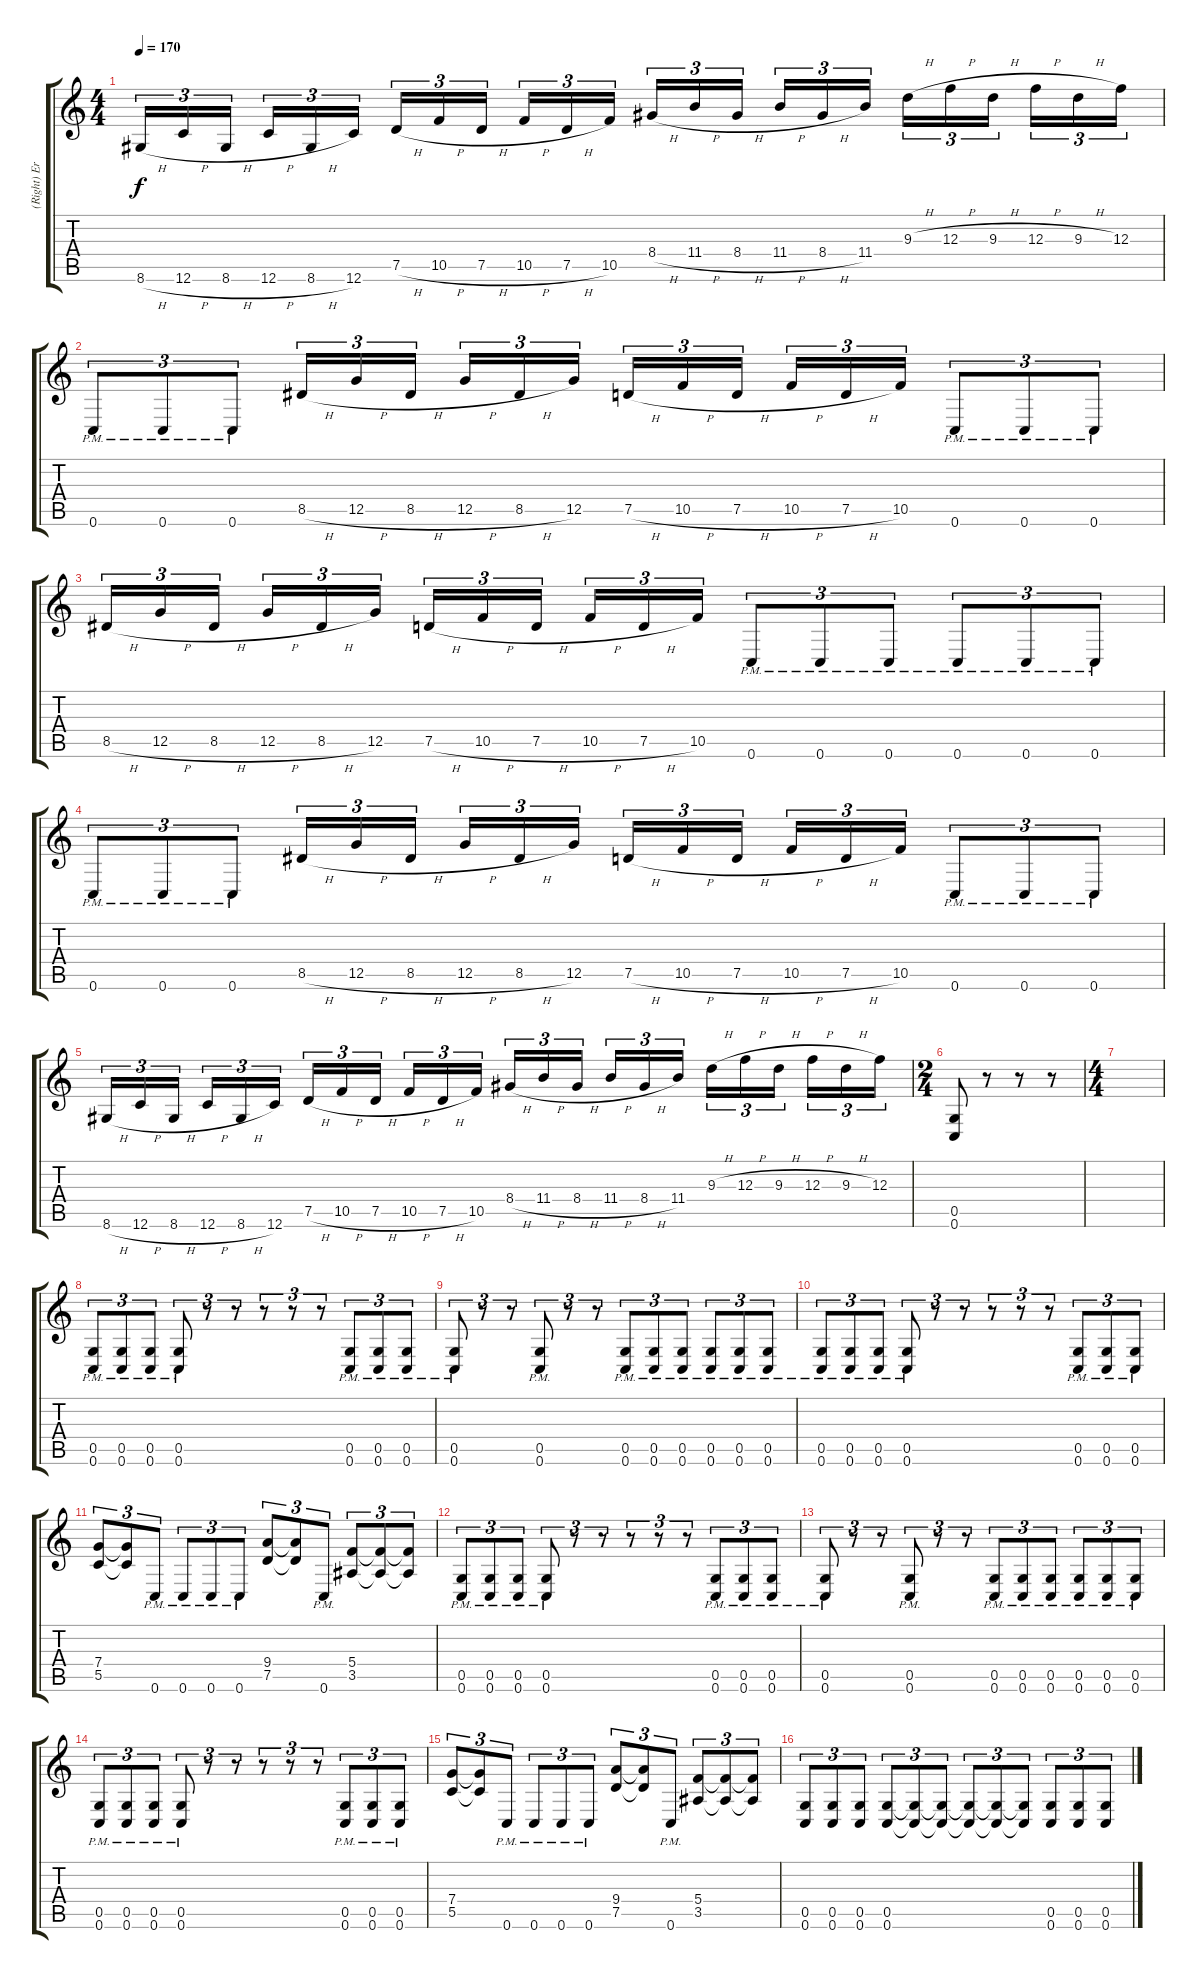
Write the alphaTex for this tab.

\track ("(Right) Ernie" "(Right) Er") {instrument distortionguitar}
\staff {score tabs}
\tuning (D4 A3 F3 C3 G2 C2) {hide}
\ts (4 4)
\tempo 170
\clef g2
\ks c
8.6{h}.16{tu (3 2) dy f} 12.6{h}.16{tu (3 2)} 8.6{h}.16{tu (3 2) beam splitsecondary} 12.6{h}.16{tu (3 2)} 8.6{h}.16{tu (3 2)} 12.6.16{tu (3 2)} 7.5{h}.16{tu (3 2)} 10.5{h}.16{tu (3 2)} 7.5{h}.16{tu (3 2) beam splitsecondary} 10.5{h}.16{tu (3 2)} 7.5{h}.16{tu (3 2)} 10.5.16{tu (3 2)} 8.4{h}.16{tu (3 2)} 11.4{h}.16{tu (3 2)} 8.4{h}.16{tu (3 2) beam splitsecondary} 11.4{h}.16{tu (3 2)} 8.4{h}.16{tu (3 2)} 11.4.16{tu (3 2)} 9.3{h}.16{tu (3 2)} 12.3{h}.16{tu (3 2)} 9.3{h}.16{tu (3 2) beam splitsecondary} 12.3{h}.16{tu (3 2)} 9.3{h}.16{tu (3 2)} 12.3.16{tu (3 2)} |
0.6{pm}.8{tu (3 2)} 0.6{pm}.8{tu (3 2)} 0.6{pm}.8{tu (3 2)} 8.5{h}.16{tu (3 2)} 12.5{h}.16{tu (3 2)} 8.5{h}.16{tu (3 2) beam splitsecondary} 12.5{h}.16{tu (3 2)} 8.5{h}.16{tu (3 2)} 12.5.16{tu (3 2)} 7.5{h}.16{tu (3 2)} 10.5{h}.16{tu (3 2)} 7.5{h}.16{tu (3 2) beam splitsecondary} 10.5{h}.16{tu (3 2)} 7.5{h}.16{tu (3 2)} 10.5.16{tu (3 2)} 0.6{pm}.8{tu (3 2)} 0.6{pm}.8{tu (3 2)} 0.6{pm}.8{tu (3 2)} |
8.5{h}.16{tu (3 2)} 12.5{h}.16{tu (3 2)} 8.5{h}.16{tu (3 2) beam splitsecondary} 12.5{h}.16{tu (3 2)} 8.5{h}.16{tu (3 2)} 12.5.16{tu (3 2)} 7.5{h}.16{tu (3 2)} 10.5{h}.16{tu (3 2)} 7.5{h}.16{tu (3 2) beam splitsecondary} 10.5{h}.16{tu (3 2)} 7.5{h}.16{tu (3 2)} 10.5.16{tu (3 2)} 0.6{pm}.8{tu (3 2)} 0.6{pm}.8{tu (3 2)} 0.6{pm}.8{tu (3 2)} 0.6{pm}.8{tu (3 2)} 0.6{pm}.8{tu (3 2)} 0.6{pm}.8{tu (3 2)} |
0.6{pm}.8{tu (3 2)} 0.6{pm}.8{tu (3 2)} 0.6{pm}.8{tu (3 2)} 8.5{h}.16{tu (3 2)} 12.5{h}.16{tu (3 2)} 8.5{h}.16{tu (3 2) beam splitsecondary} 12.5{h}.16{tu (3 2)} 8.5{h}.16{tu (3 2)} 12.5.16{tu (3 2)} 7.5{h}.16{tu (3 2)} 10.5{h}.16{tu (3 2)} 7.5{h}.16{tu (3 2) beam splitsecondary} 10.5{h}.16{tu (3 2)} 7.5{h}.16{tu (3 2)} 10.5.16{tu (3 2)} 0.6{pm}.8{tu (3 2)} 0.6{pm}.8{tu (3 2)} 0.6{pm}.8{tu (3 2)} |
8.6{h}.16{tu (3 2)} 12.6{h}.16{tu (3 2)} 8.6{h}.16{tu (3 2) beam splitsecondary} 12.6{h}.16{tu (3 2)} 8.6{h}.16{tu (3 2)} 12.6.16{tu (3 2)} 7.5{h}.16{tu (3 2)} 10.5{h}.16{tu (3 2)} 7.5{h}.16{tu (3 2) beam splitsecondary} 10.5{h}.16{tu (3 2)} 7.5{h}.16{tu (3 2)} 10.5.16{tu (3 2)} 8.4{h}.16{tu (3 2)} 11.4{h}.16{tu (3 2)} 8.4{h}.16{tu (3 2) beam splitsecondary} 11.4{h}.16{tu (3 2)} 8.4{h}.16{tu (3 2)} 11.4.16{tu (3 2)} 9.3{h}.16{tu (3 2)} 12.3{h}.16{tu (3 2)} 9.3{h}.16{tu (3 2) beam splitsecondary} 12.3{h}.16{tu (3 2)} 9.3{h}.16{tu (3 2)} 12.3.16{tu (3 2)} |
\ts (2 4)
(0.5 0.6).8 r.8 r.8 r.8 |
\ts (4 4)
|
(0.5{pm} 0.6{pm}).8{tu (3 2)} (0.5{pm} 0.6{pm}).8{tu (3 2)} (0.5{pm} 0.6{pm}).8{tu (3 2)} (0.5{pm} 0.6{pm}).8{tu (3 2)} r.8{tu (3 2)} r.8{tu (3 2)} r.8{tu (3 2)} r.8{tu (3 2)} r.8{tu (3 2)} (0.5{pm} 0.6{pm}).8{tu (3 2)} (0.5{pm} 0.6{pm}).8{tu (3 2)} (0.5{pm} 0.6{pm}).8{tu (3 2)} |
(0.5{pm} 0.6{pm}).8{tu (3 2)} r.8{tu (3 2)} r.8{tu (3 2)} (0.5{pm} 0.6{pm}).8{tu (3 2)} r.8{tu (3 2)} r.8{tu (3 2)} (0.5{pm} 0.6{pm}).8{tu (3 2)} (0.5{pm} 0.6{pm}).8{tu (3 2)} (0.5{pm} 0.6{pm}).8{tu (3 2)} (0.5{pm} 0.6{pm}).8{tu (3 2)} (0.5{pm} 0.6{pm}).8{tu (3 2)} (0.5{pm} 0.6{pm}).8{tu (3 2)} |
(0.5{pm} 0.6{pm}).8{tu (3 2)} (0.5{pm} 0.6{pm}).8{tu (3 2)} (0.5{pm} 0.6{pm}).8{tu (3 2)} (0.5{pm} 0.6{pm}).8{tu (3 2)} r.8{tu (3 2)} r.8{tu (3 2)} r.8{tu (3 2)} r.8{tu (3 2)} r.8{tu (3 2)} (0.5{pm} 0.6{pm}).8{tu (3 2)} (0.5{pm} 0.6{pm}).8{tu (3 2)} (0.5{pm} 0.6{pm}).8{tu (3 2)} |
(7.4 5.5).8{tu (3 2)} (7.4{t} 5.5{t}).8{tu (3 2)} 0.6{pm}.8{tu (3 2)} 0.6{pm}.8{tu (3 2)} 0.6{pm}.8{tu (3 2)} 0.6{pm}.8{tu (3 2)} (9.4 7.5).8{tu (3 2)} (9.4{t} 7.5{t}).8{tu (3 2)} 0.6{pm}.8{tu (3 2)} (5.4 3.5).8{tu (3 2)} (5.4{t} 3.5{t}).8{tu (3 2)} (5.4{t} 3.5{t}).8{tu (3 2)} |
(0.5{pm} 0.6{pm}).8{tu (3 2)} (0.5{pm} 0.6{pm}).8{tu (3 2)} (0.5{pm} 0.6{pm}).8{tu (3 2)} (0.5{pm} 0.6{pm}).8{tu (3 2)} r.8{tu (3 2)} r.8{tu (3 2)} r.8{tu (3 2)} r.8{tu (3 2)} r.8{tu (3 2)} (0.5{pm} 0.6{pm}).8{tu (3 2)} (0.5{pm} 0.6{pm}).8{tu (3 2)} (0.5{pm} 0.6{pm}).8{tu (3 2)} |
(0.5{pm} 0.6{pm}).8{tu (3 2)} r.8{tu (3 2)} r.8{tu (3 2)} (0.5{pm} 0.6{pm}).8{tu (3 2)} r.8{tu (3 2)} r.8{tu (3 2)} (0.5{pm} 0.6{pm}).8{tu (3 2)} (0.5{pm} 0.6{pm}).8{tu (3 2)} (0.5{pm} 0.6{pm}).8{tu (3 2)} (0.5{pm} 0.6{pm}).8{tu (3 2)} (0.5{pm} 0.6{pm}).8{tu (3 2)} (0.5{pm} 0.6{pm}).8{tu (3 2)} |
(0.5{pm} 0.6{pm}).8{tu (3 2)} (0.5{pm} 0.6{pm}).8{tu (3 2)} (0.5{pm} 0.6{pm}).8{tu (3 2)} (0.5{pm} 0.6{pm}).8{tu (3 2)} r.8{tu (3 2)} r.8{tu (3 2)} r.8{tu (3 2)} r.8{tu (3 2)} r.8{tu (3 2)} (0.5{pm} 0.6{pm}).8{tu (3 2)} (0.5{pm} 0.6{pm}).8{tu (3 2)} (0.5{pm} 0.6{pm}).8{tu (3 2)} |
(7.4 5.5).8{tu (3 2)} (7.4{t} 5.5{t}).8{tu (3 2)} 0.6{pm}.8{tu (3 2)} 0.6{pm}.8{tu (3 2)} 0.6{pm}.8{tu (3 2)} 0.6{pm}.8{tu (3 2)} (9.4 7.5).8{tu (3 2)} (9.4{t} 7.5{t}).8{tu (3 2)} 0.6{pm}.8{tu (3 2)} (5.4 3.5).8{tu (3 2)} (5.4{t} 3.5{t}).8{tu (3 2)} (5.4{t} 3.5{t}).8{tu (3 2)} |
(0.5 0.6).8{tu (3 2)} (0.5 0.6).8{tu (3 2)} (0.5 0.6).8{tu (3 2)} (0.5 0.6).8{tu (3 2)} (0.5{t} 0.6{t}).8{tu (3 2)} (0.5{t} 0.6{t}).8{tu (3 2)} (0.5{t} 0.6{t}).8{tu (3 2)} (0.5{t} 0.6{t}).8{tu (3 2)} (0.5{t} 0.6{t}).8{tu (3 2)} (0.5 0.6).8{tu (3 2)} (0.5 0.6).8{tu (3 2)} (0.5 0.6).8{tu (3 2)}
